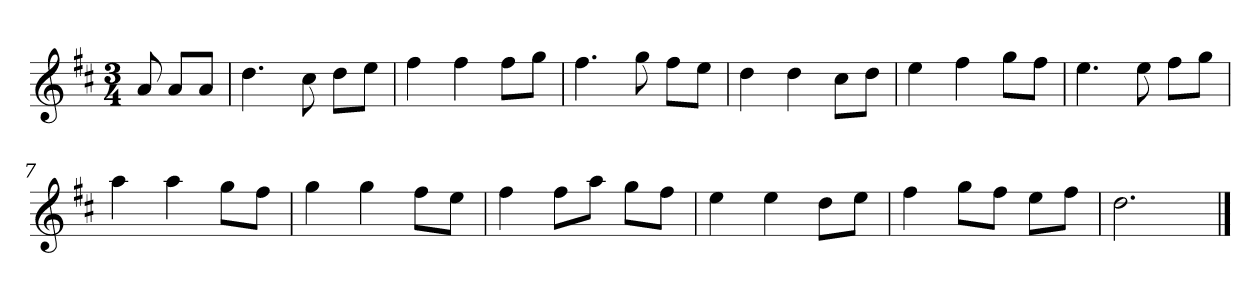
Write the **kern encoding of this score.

**kern
*part1
*staff1
*k[f#c#]
*M3/4
*MM120
=
8a
8aL
8aJ
=1
4.dd
8cc#
8ddL
8eeJ
=2
4ff#
4ff#
8ff#L
8ggJ
=3
4.ff#
8gg
8ff#L
8eeJ
=4
4dd
4dd
8cc#L
8ddJ
=5
4ee
4ff#
8ggL
8ff#J
=6
4.ee
8ee
8ff#L
8ggJ
=7
4aa
4aa
8ggL
8ff#J
=8
4gg
4gg
8ff#L
8eeJ
=9
4ff#
8ff#L
8aaJ
8ggL
8ff#J
=10
4ee
4ee
8ddL
8eeJ
=11
4ff#
8ggL
8ff#J
8eeL
8ff#J
=12
2.dd
==
*-
